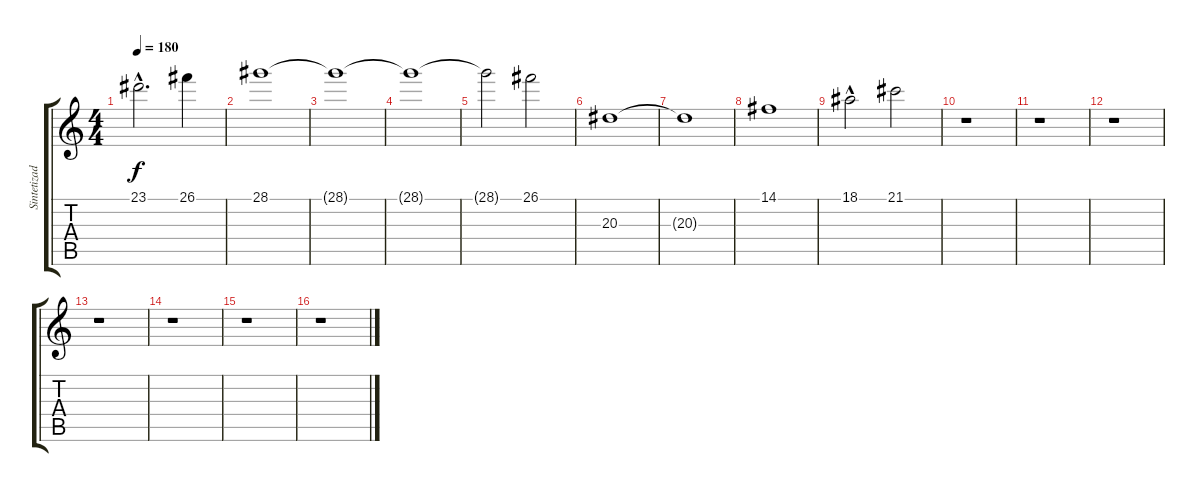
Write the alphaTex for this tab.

\track ("Sintetizador 4" "Sintetizad") {instrument stringensemble1}
\staff {score tabs}
\tuning (E4 B3 G3 D3 A2 E2) {hide}
\ts (4 4)
\tempo 180
\clef g2
\ks c
23.1{hac}.2{d dy f} 26.1.4 |
28.1.1 |
28.1{t}.1 |
28.1{t}.1 |
28.1{t}.2 26.1.2 |
20.3.1 |
20.3{t}.1 |
14.1.1 |
18.1{hac}.2 21.1.2 |
r.1 |
r.1 |
r.1 |
r.1 |
r.1 |
r.1 |
r.1
